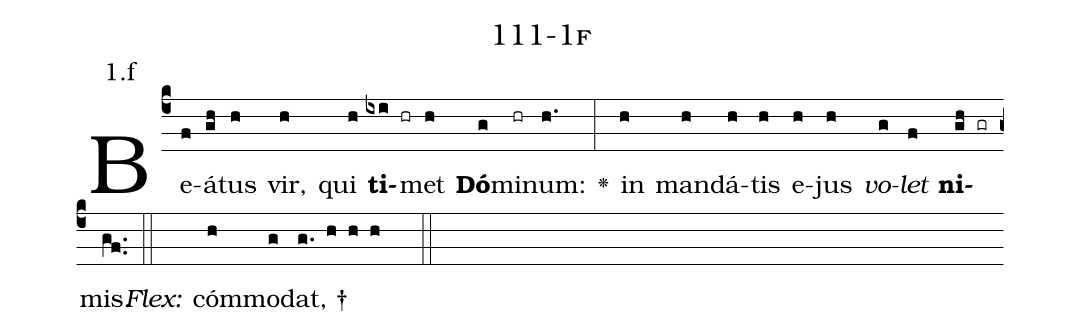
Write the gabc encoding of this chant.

name: 111-1f;
annotation: 1.f;
%%
(c4)Be(f)á(gh)tus(h) vir,(h) qui(h) <b>ti</b>(ixi hr)met(h) <b>Dó</b>(g)mi(hr)num:(h.) <v>\greheightstar</v>(:) in(h) man(h)dá(h)tis(h) e(h)jus(h) <i>vo</i>(g)<i>let</i>(f) <b>ni</b>(gh gr)mis.(gf..) (::)
<i>Flex:</i>()  cóm(h)mo(g)dat, †(g. h h h  ::)

%E(h) u(h) o(g) u(f) a(gh) e.(gf..) (::)
